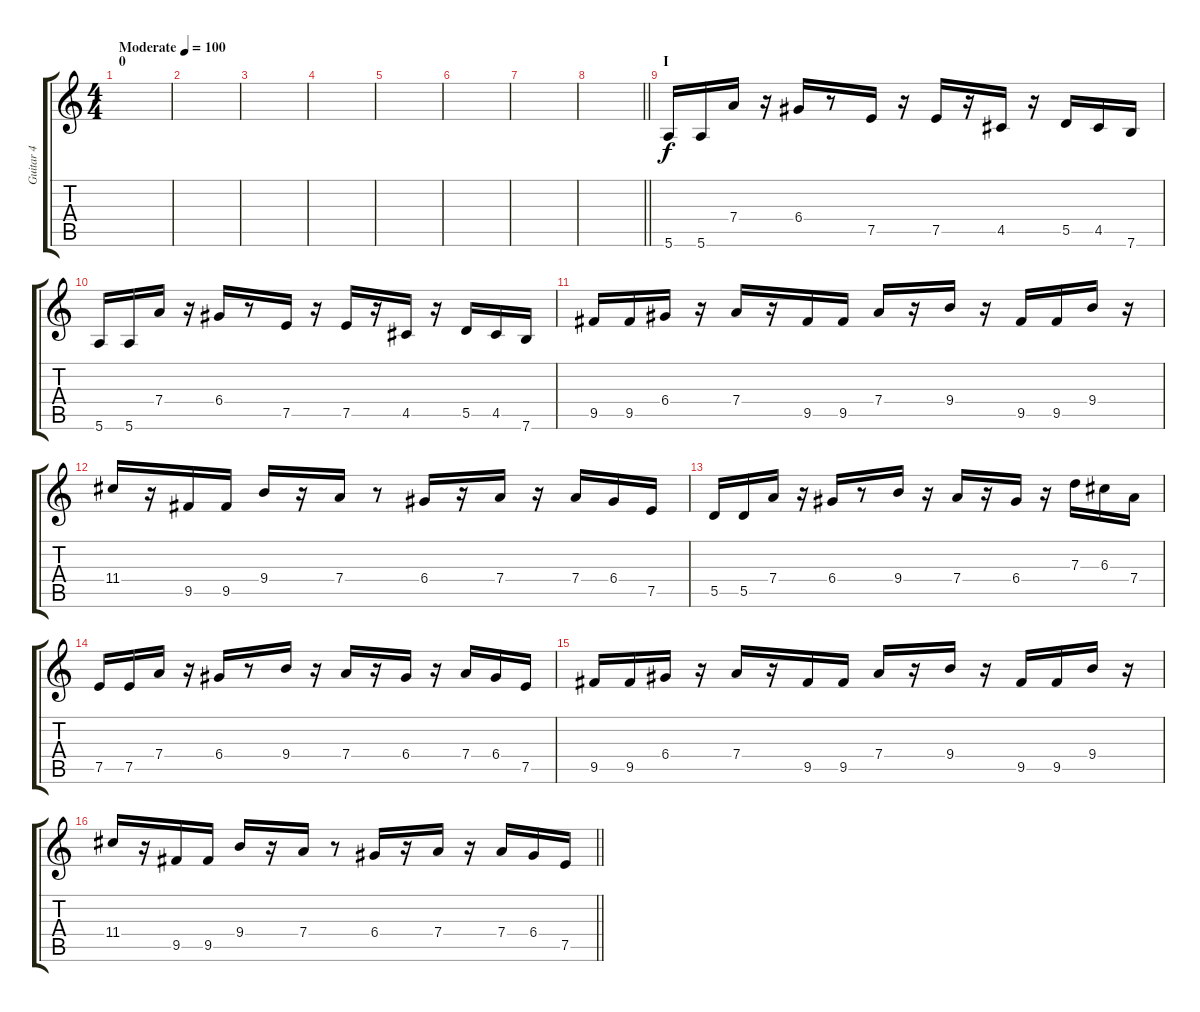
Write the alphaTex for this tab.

\track ("Guitar 4" "Guitar 4") {instrument distortionguitar}
\staff {score tabs}
\tuning (E4 B3 G3 D3 A2 E2) {hide}
\ts (4 4)
\section ("" "0")
\tempo (100 "Moderate")
\clef g2
\ks c
|
|
|
|
|
|
|
\barLineRight lightlight
|
\section ("" "I")
5.6.16 5.6.16 7.4.16 r.16 6.4.16 r.8 7.5.16 r.16 7.5.16 r.16 4.5.16 r.16 5.5.16 4.5.16 7.6.16 |
5.6.16 5.6.16 7.4.16 r.16 6.4.16 r.8 7.5.16 r.16 7.5.16 r.16 4.5.16 r.16 5.5.16 4.5.16 7.6.16 |
9.5.16 9.5.16 6.4.16 r.16 7.4.16 r.16 9.5.16 9.5.16 7.4.16 r.16 9.4.16 r.16 9.5.16 9.5.16 9.4.16 r.16 |
11.4.16 r.16 9.5.16 9.5.16 9.4.16 r.16 7.4.16 r.8 6.4.16 r.16 7.4.16 r.16 7.4.16 6.4.16 7.5.16 |
5.5.16 5.5.16 7.4.16 r.16 6.4.16 r.8 9.4.16 r.16 7.4.16 r.16 6.4.16 r.16 7.3.16 6.3.16 7.4.16 |
7.5.16 7.5.16 7.4.16 r.16 6.4.16 r.8 9.4.16 r.16 7.4.16 r.16 6.4.16 r.16 7.4.16 6.4.16 7.5.16 |
9.5.16 9.5.16 6.4.16 r.16 7.4.16 r.16 9.5.16 9.5.16 7.4.16 r.16 9.4.16 r.16 9.5.16 9.5.16 9.4.16 r.16 |
\barLineRight lightlight
11.4.16 r.16 9.5.16 9.5.16 9.4.16 r.16 7.4.16 r.8 6.4.16 r.16 7.4.16 r.16 7.4.16 6.4.16 7.5.16
